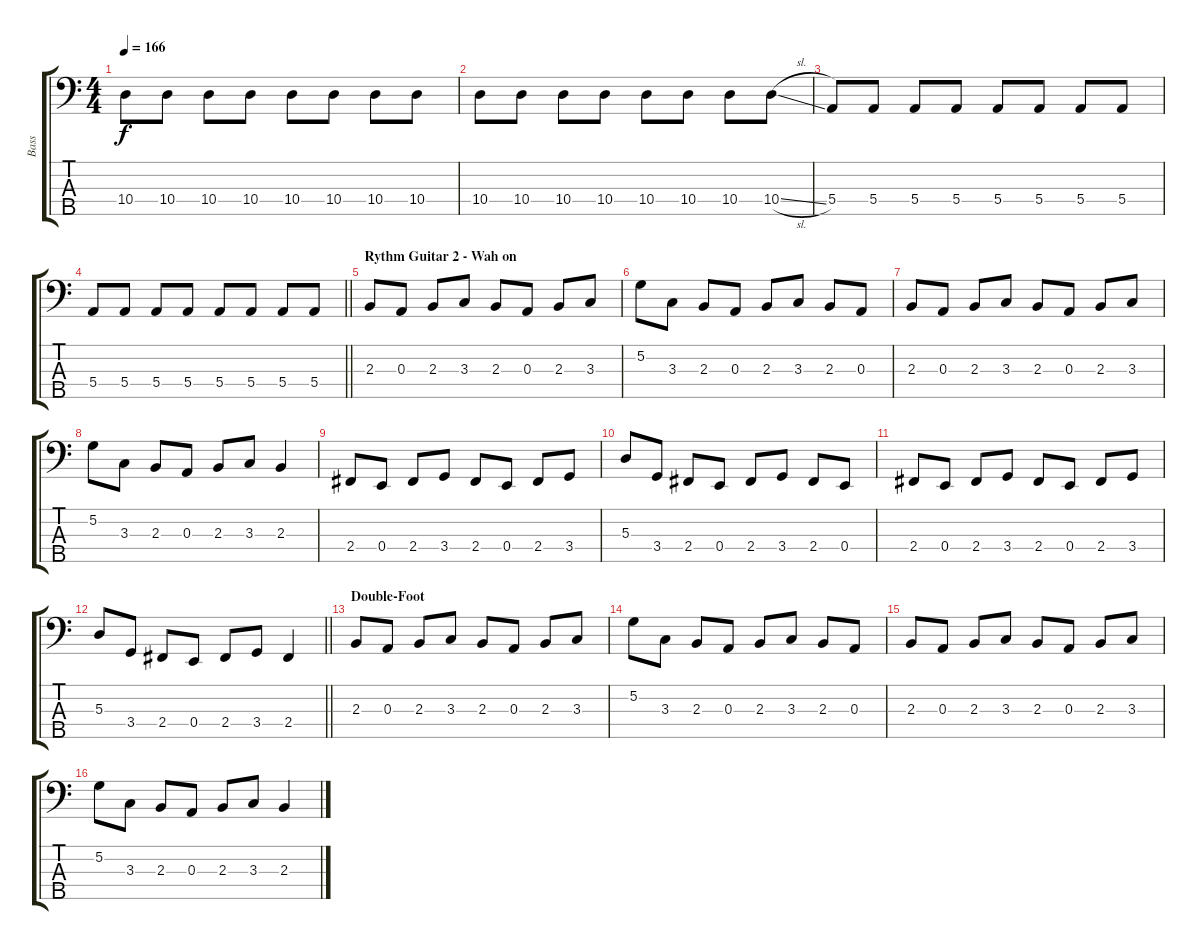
\track ("Bass" "Bass") {instrument electricbassfinger}
\staff {score tabs}
\tuning (G2 D2 A1 E1 B0) {hide}
\ts (4 4)
\tempo 166
\clef f4
\ks c
10.4.8{dy f} 10.4.8 10.4.8 10.4.8 10.4.8 10.4.8 10.4.8 10.4.8 |
10.4.8 10.4.8 10.4.8 10.4.8 10.4.8 10.4.8 10.4.8 10.4{sl}.8 |
5.4.8 5.4.8 5.4.8 5.4.8 5.4.8 5.4.8 5.4.8 5.4.8 |
\barLineRight lightlight
5.4.8 5.4.8 5.4.8 5.4.8 5.4.8 5.4.8 5.4.8 5.4.8 |
\section ("" "Rythm Guitar 2 - Wah on")
2.3.8 0.3.8 2.3.8 3.3.8 2.3.8 0.3.8 2.3.8 3.3.8 |
5.2.8 3.3.8 2.3.8 0.3.8 2.3.8 3.3.8 2.3.8 0.3.8 |
2.3.8 0.3.8 2.3.8 3.3.8 2.3.8 0.3.8 2.3.8 3.3.8 |
5.2.8 3.3.8 2.3.8 0.3.8 2.3.8 3.3.8 2.3.4 |
2.4.8 0.4.8 2.4.8 3.4.8 2.4.8 0.4.8 2.4.8 3.4.8 |
5.3.8 3.4.8 2.4.8 0.4.8 2.4.8 3.4.8 2.4.8 0.4.8 |
2.4.8 0.4.8 2.4.8 3.4.8 2.4.8 0.4.8 2.4.8 3.4.8 |
\barLineRight lightlight
5.3.8 3.4.8 2.4.8 0.4.8 2.4.8 3.4.8 2.4.4 |
\section ("" "Double-Foot")
2.3.8 0.3.8 2.3.8 3.3.8 2.3.8 0.3.8 2.3.8 3.3.8 |
5.2.8 3.3.8 2.3.8 0.3.8 2.3.8 3.3.8 2.3.8 0.3.8 |
2.3.8 0.3.8 2.3.8 3.3.8 2.3.8 0.3.8 2.3.8 3.3.8 |
5.2.8 3.3.8 2.3.8 0.3.8 2.3.8 3.3.8 2.3.4
